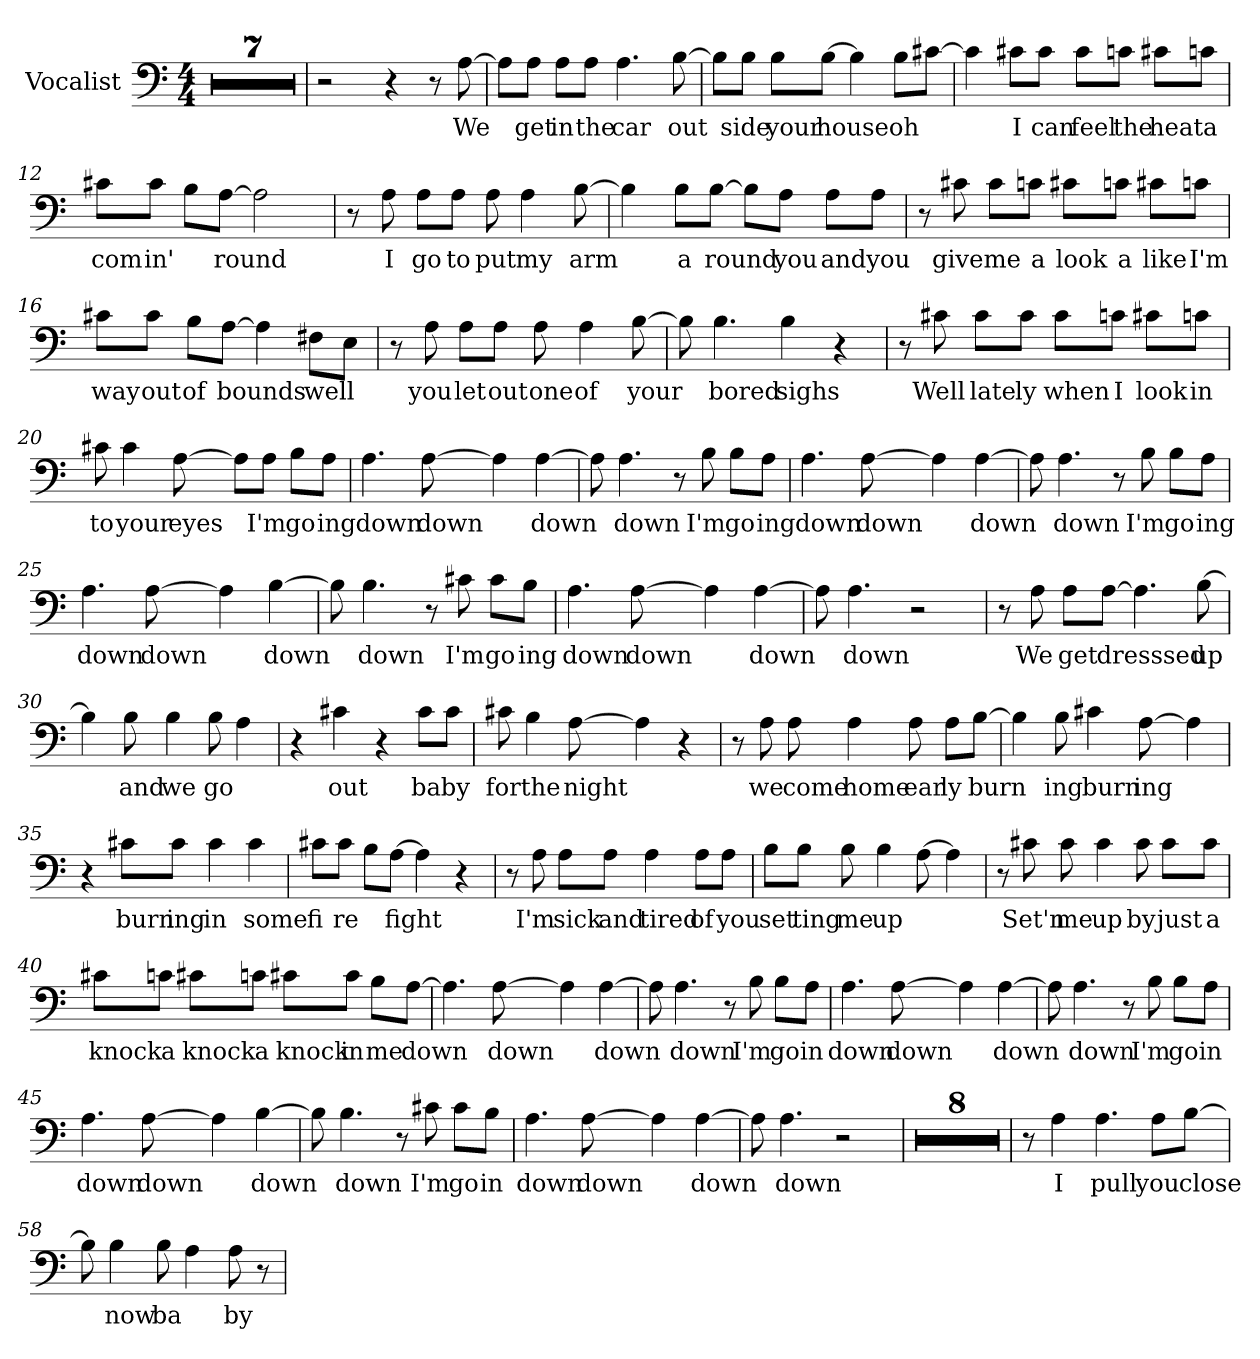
**kern	**text
*part1	*part1
*staff1	*staff1
*I"Vocalist	*
*clefF4	*
*M4/4	*
=1	=1
1r	.
=2	=2
1r	.
=3	=3
1r	.
=4	=4
1r	.
=5	=5
1r	.
=6	=6
1r	.
=7	=7
1r	.
=8	=8
2r	.
4r	.
8r	.
[8A	We
=9	=9
8A\L]	_
8A\J	get
8A\L	in
8A\J	the
4.A	car
[8B	out
=10	=10
8B\L]	_
8B\J	side
8B\L	your
[8B\J	house
4B]	_
8B\L	oh
[8c#X\J	_
=11	=11
4c#]	_
8c#X\L	I
8c#\J	can
8c#\L	feel
8cn\J	the
8c#X\L	heat
8cn\J	a
=12	=12
8c#X\L	com
8c#\J	in'
8B\L	_
[8A\J	round
2A]	_
=13	=13
8r	.
8A	I
8A\L	go
8A\J	to
8A	put
4A	my
[8B	arm
=14	=14
4B]	_
8B\L	a
[8B\J	round
8B\L]	_
8A\J	you
8A\L	and
8A\J	you
=15	=15
8r	.
8c#X	give
8c#\L	me
8cn\J	a
8c#X\L	look
8cn\J	a
8c#X\L	like
8cn\J	I'm
=16	=16
8c#X\L	way
8c#\J	out
8B\L	of
[8A\J	bounds
4A]	_
8F#X\L	well
8E\J	_
=17	=17
8r	.
8A	you
8A\L	let
8A\J	out
8A	one
4A	of
[8B	your
=18	=18
8B]	_
4.B	bored
4B	sighs
4r	.
=19	=19
8r	.
8c#X	Well
8c#\L	late
8c#\J	ly
8c#\L	when
8cn\J	I
8c#X\L	look
8cn\J	in
=20	=20
8c#X	to
4c#	your
[8A	eyes
8A\L]	_
8A\J	I'm
8B\L	go
8A\J	ing
=21	=21
4.A	down
[8A	down
4A]	_
[4A	down
=22	=22
8A]	_
4.A	down
8r	.
8B	I'm
8B\L	go
8A\J	ing
=23	=23
4.A	down
[8A	down
4A]	_
[4A	down
=24	=24
8A]	_
4.A	down
8r	.
8B	I'm
8B\L	go
8A\J	ing
=25	=25
4.A	down
[8A	down
4A]	_
[4B	down
=26	=26
8B]	_
4.B	down
8r	.
8c#X	I'm
8c#\L	go
8B\J	ing
=27	=27
4.A	down
[8A	down
4A]	_
[4A	down
=28	=28
8A]	_
4.A	down
2r	.
=29	=29
8r	.
8A	We
8A\L	get
[8A\J	dresssed
4.A]	_
[8B	up
=30	=30
4B]	_
8B	and
4B	we
8B	go
4A	_
=31	=31
4r	.
4c#X	out
4r	.
8c#\L	ba
8c#\J	by
=32	=32
8c#X	for
4B	the
[8A	night
4A]	_
4r	.
=33	=33
8r	.
8A	we
8A	come
4A	home
8A	ear
8A\L	ly
[8B\J	burn
=34	=34
4B]	_
8B	ing
4c#X	burn
[8A	ing
4A]	_
=35	=35
4r	.
8c#X\L	burn
8c#\J	ing
4c#	in
4c#	some
=36	=36
8c#X\L	fi
8c#\J	re
8B\L	_
[8A\J	fight
4A]	_
4r	.
=37	=37
8r	.
8A	I'm
8A\L	sick
8A\J	and
4A	tired
8A\L	of
8A\J	you
=38	=38
8B\L	set
8B\J	ting
8B	me
4B	up
[8A	_
4A]	_
=39	=39
8r	.
8c#X	Set'n
8c#	me
4c#	up
8c#	by
8c#\L	just
8c#\J	a
=40	=40
8c#X\L	knock
8cn\J	a
8c#X\L	knock
8cn\J	a
8c#X\L	knock
8c#\J	in
8B\L	me
[8A\J	down
=41	=41
4.A]	_
[8A	down
4A]	_
[4A	down
=42	=42
8A]	_
4.A	down
8r	.
8B	I'm
8B\L	go
8A\J	in
=43	=43
4.A	down
[8A	down
4A]	_
[4A	down
=44	=44
8A]	_
4.A	down
8r	.
8B	I'm
8B\L	go
8A\J	in
=45	=45
4.A	down
[8A	down
4A]	_
[4B	down
=46	=46
8B]	_
4.B	down
8r	.
8c#X	I'm
8c#\L	go
8B\J	in
=47	=47
4.A	down
[8A	down
4A]	_
[4A	down
=48	=48
8A]	_
4.A	down
2r	.
=49	=49
1r	.
=50	=50
1r	.
=51	=51
1r	.
=52	=52
1r	.
=53	=53
1r	.
=54	=54
1r	.
=55	=55
1r	.
=56	=56
1r	.
=57	=57
8r	.
4A	I
4.A	pull
8A\L	you
[8B\J	close
=58	=58
8B]	_
4B	now
8B	ba-
4A	_
8A	-by
8r	.
=	=
*-	*-
